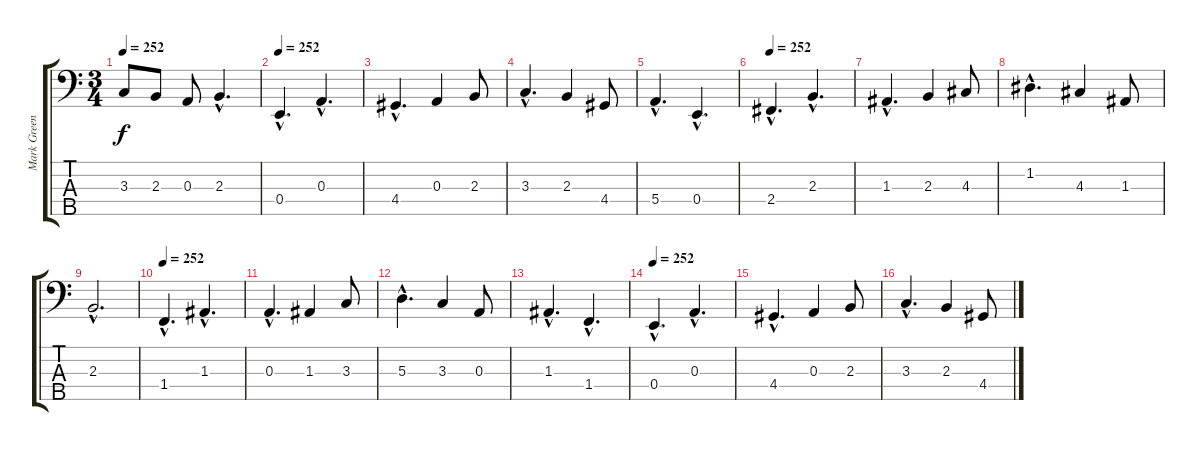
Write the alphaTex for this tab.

\track ("Mark Greenwell" "Mark Green") {instrument electricbasspick}
\staff {score tabs}
\tuning (G2 D2 A1 E1 B0) {hide}
\ts (3 4)
\tempo 252
\clef f4
\ks c
3.3.8{dy f} 2.3.8 0.3.8 2.3{hac}.4{d} |
\tempo 252
0.4{hac}.4{d} 0.3{hac}.4{d} |
4.4{hac}.4{d} 0.3.4 2.3.8 |
3.3{hac}.4{d} 2.3.4 4.4.8 |
5.4{hac}.4{d} 0.4{hac}.4{d} |
\tempo 252
2.4{hac}.4{d} 2.3{hac}.4{d} |
1.3{hac}.4{d} 2.3.4 4.3.8 |
1.2{hac}.4{d} 4.3.4 1.3.8 |
2.3{hac}.2{d} |
\tempo 252
1.4{hac}.4{d} 1.3{hac}.4{d} |
0.3{hac}.4{d} 1.3.4 3.3.8 |
5.3{hac}.4{d} 3.3.4 0.3.8 |
1.3{hac}.4{d} 1.4{hac}.4{d} |
\tempo 252
0.4{hac}.4{d} 0.3{hac}.4{d} |
4.4{hac}.4{d} 0.3.4 2.3.8 |
3.3{hac}.4{d} 2.3.4 4.4.8
